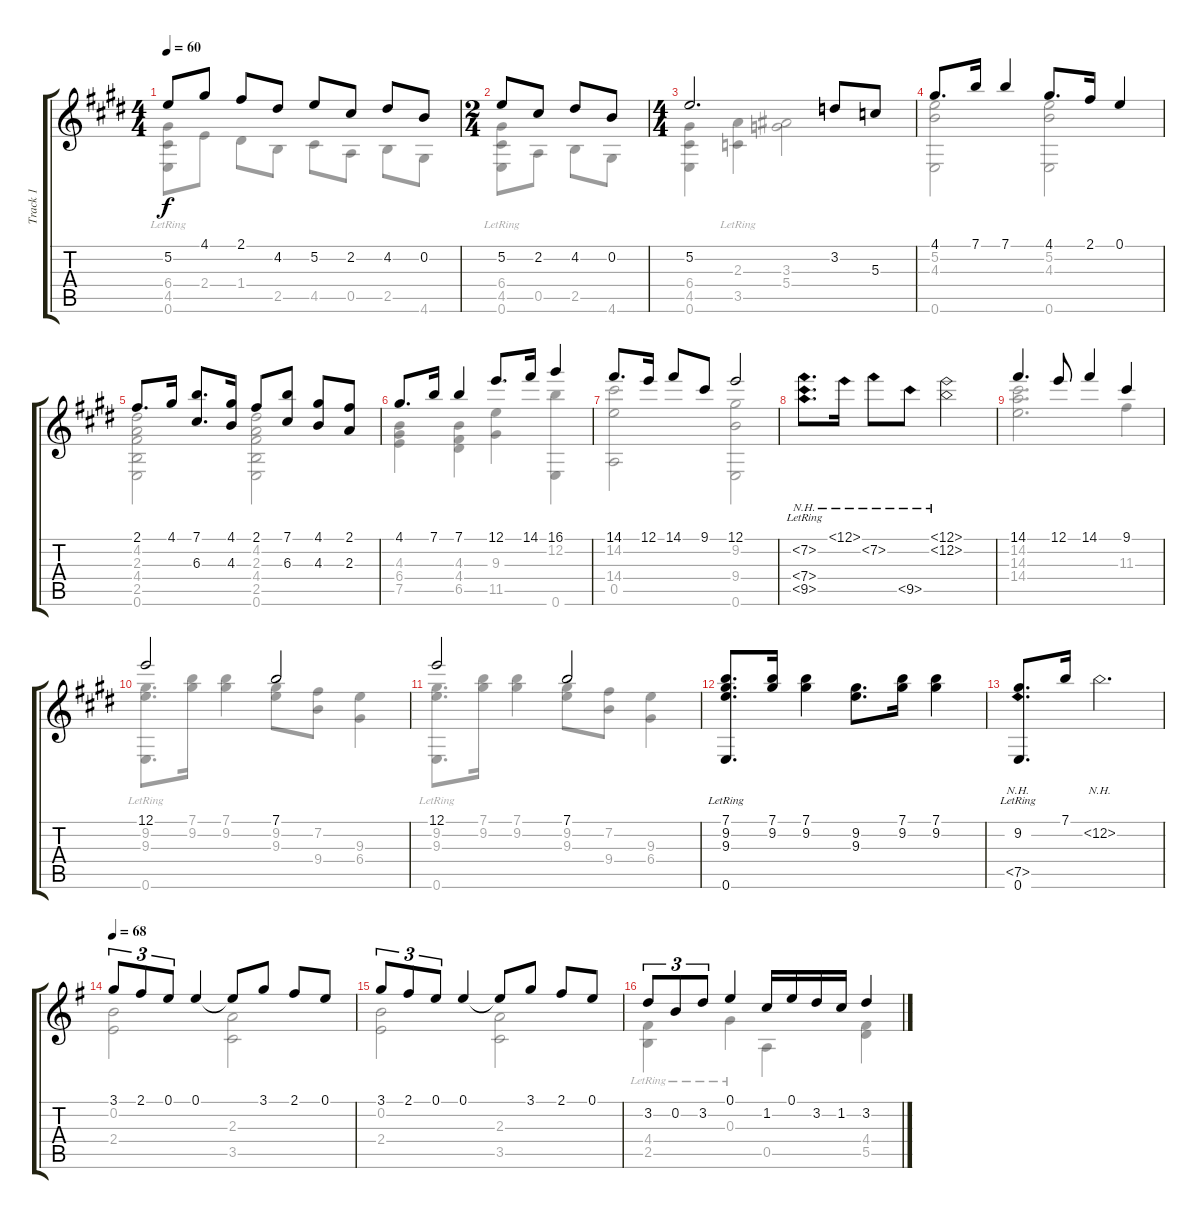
\track ("Track 1" "Track 1") {instrument acousticguitarnylon}
\staff {score tabs}
\tuning (E4 B3 G3 D3 A2 E2) {hide}
\voice
\ts (4 4)
\tempo 60
\clef g2
\ks e
5.2.8{dy f} 4.1.8 2.1.8 4.2.8 5.2.8 2.2.8 4.2.8 0.2.8 |
\ts (2 4)
5.2.8 2.2.8 4.2.8 0.2.8 |
\ts (4 4)
5.2.2{d} 3.2.8 5.3.8 |
4.1.8{d} 7.1.16 7.1.4 4.1.8{d} 2.1.16 0.1.4 |
2.1.8{d} 4.1.16 (7.1 6.3).8{d} (4.1 4.3).16 2.1.8 (7.1 6.3).8 (4.1 4.3).8 (2.1 2.3).8 |
4.1.8{d} 7.1.16 7.1.4 12.1.8{d} 14.1.16 16.1.4 |
14.1.8{d} 12.1.16 14.1.8 9.1.8 12.1.2 |
(7.2{nh} 7.4{nh} 9.5{nh lr}).8{d} 12.1{nh}.16 7.2{nh}.8 9.5{nh}.8 (12.1{nh} 12.2{nh}).2 |
14.1.4{d} 12.1.8 14.1.4 9.1.4 |
12.1.2 7.1.2 |
12.1.2 7.1.2 |
(7.1 9.2 9.3 0.6{lr}).8{d} (7.1 9.2).16 (7.1 9.2).4 (9.2 9.3).8{d} (7.1 9.2).16 (7.1 9.2).4 |
(9.2 7.5{nh} 0.6{lr}).8{d} 7.1.16 12.2{nh}.2{d} |
\tempo 68
\ks g
3.1.8{tu (3 2)} 2.1.8{tu (3 2)} 0.1.8{tu (3 2)} 0.1.4 0.1{t}.8 3.1.8 2.1.8 0.1.8 |
3.1.8{tu (3 2)} 2.1.8{tu (3 2)} 0.1.8{tu (3 2)} 0.1.4 0.1{t}.8 3.1.8 2.1.8 0.1.8 |
3.2.8{tu (3 2)} 0.2.8{tu (3 2)} 3.2.8{tu (3 2)} 0.1.4 1.2.16 0.1.16 3.2.16 1.2.16 3.2.4
\voice
\clef g2
\ottava regular
\simile none
\ks e
(6.4{lr} 4.5 0.6{lr}).8{dy f} 2.4.8 1.4.8 2.5.8 4.5.8 0.5.8 2.5.8 4.6.8 |
(6.4{lr} 4.5 0.6{lr}).8 0.5.8 2.5.8 4.6.8 |
(6.4 4.5 0.6).4 (2.3 3.5{lr}).4 (3.3 5.4).2 |
(5.2 4.3 0.6).2 (5.2 4.3 0.6).2 |
(4.2 2.3 4.4 2.5 0.6).2 (4.2 2.3 4.4 2.5 0.6).2 |
(4.3 6.4 7.5).4 (4.3 4.4 6.5).4 (9.3 11.5).4 (12.2 0.6).4 |
(14.2 14.4 0.5).2 (9.2 9.4 0.6).2 |
|
(14.2 14.3 14.4).2{d} 11.3.4 |
(9.2 9.3 0.6{lr}).8{d} (7.1 9.2).16 (7.1 9.2).4 (9.2 9.3).8 (7.2 9.4).8 (9.3 6.4).4 |
(9.2 9.3 0.6{lr}).8{d} (7.1 9.2).16 (7.1 9.2).4 (9.2 9.3).8 (7.2 9.4).8 (9.3 6.4).4 |
|
|
\ks g
(0.2 2.4).2 (2.3 3.5).2 |
(0.2 2.4).2 (2.3 3.5).2 |
(4.4 2.5{lr}).4 0.3{lr}.4 0.5.4 (4.4 5.5).4
